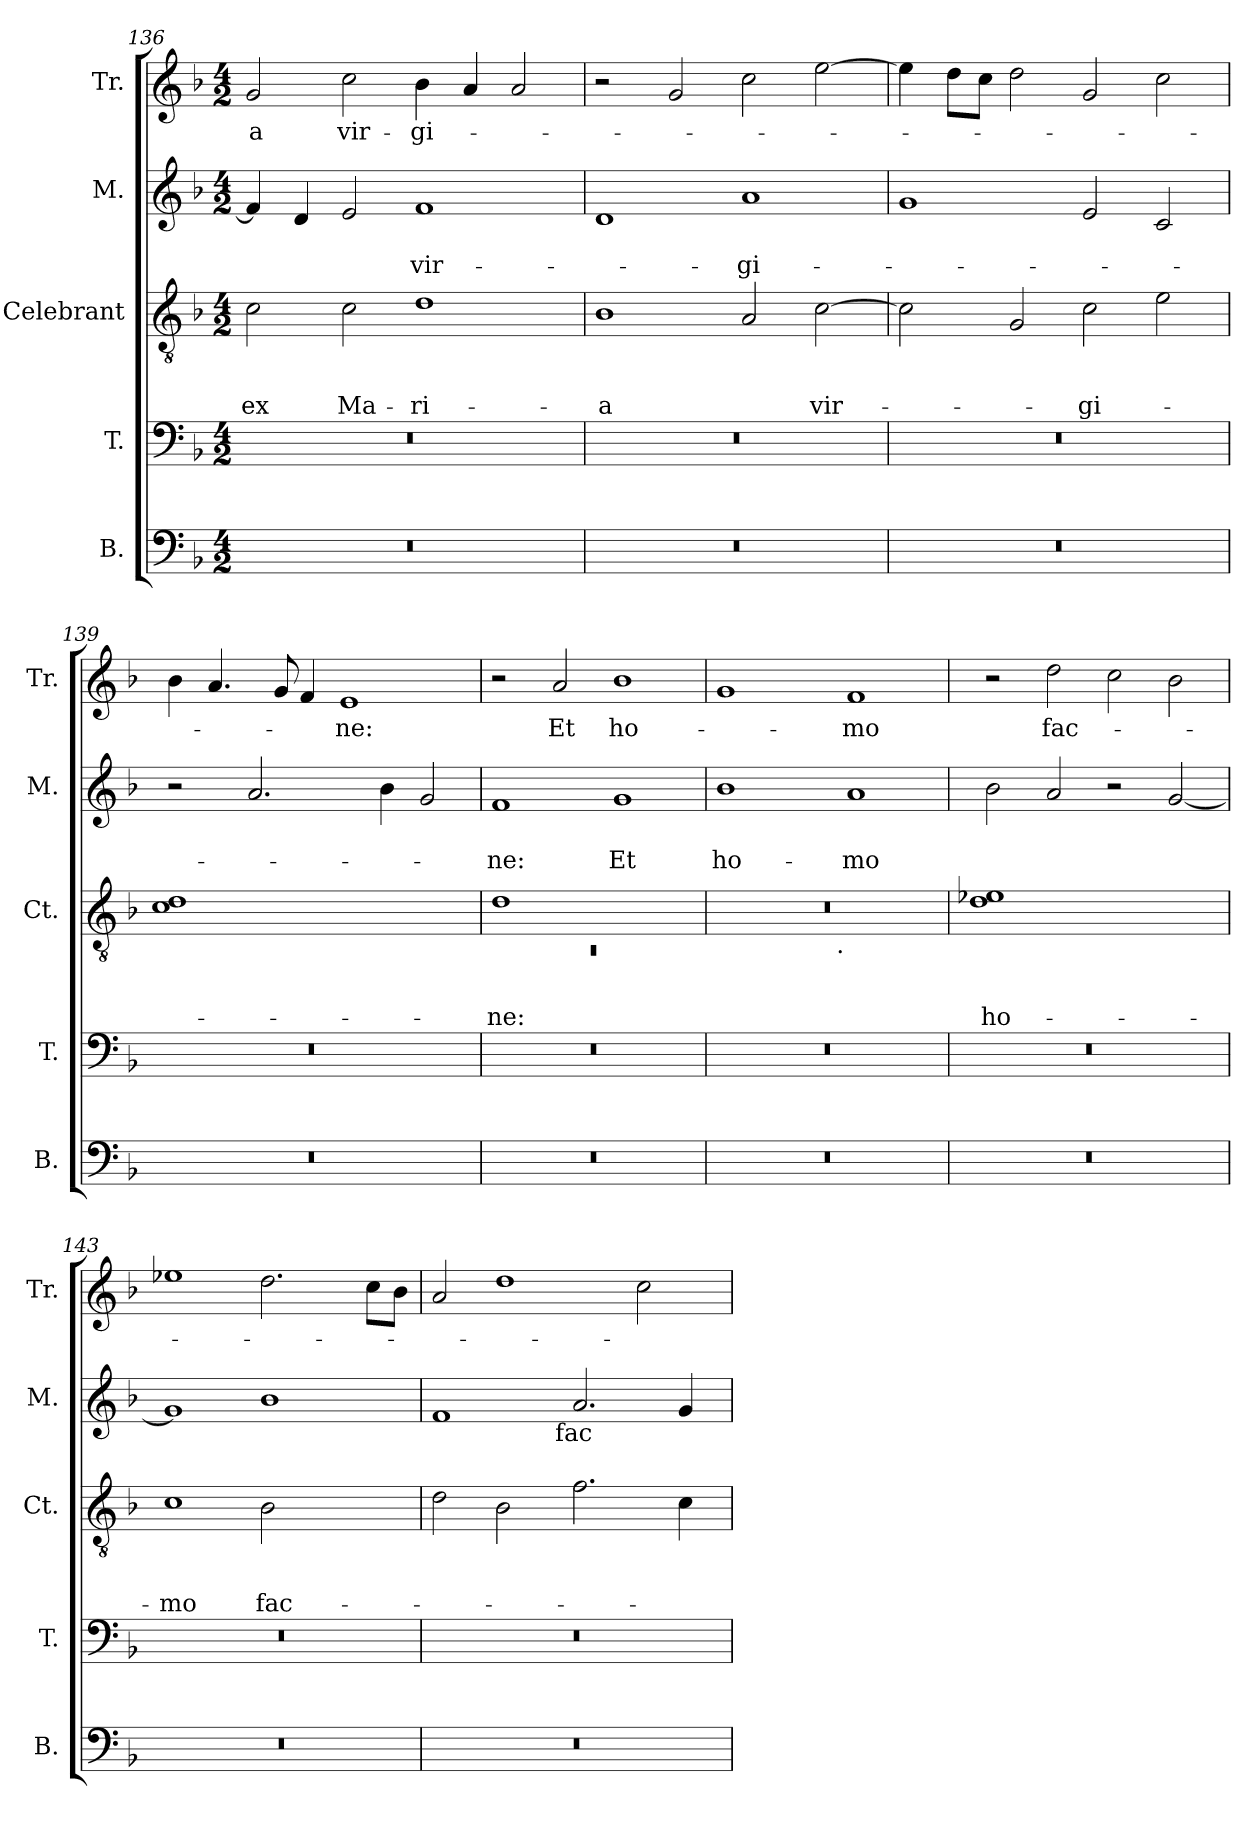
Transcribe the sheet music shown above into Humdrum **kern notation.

**kern	**kern	**kern	**text	**text	**text	**kern	**text	**text	**kern	**text
*part5	*part4	*part3	*part3	*part3	*part3	*part2	*part2	*part2	*part1	*part1
*staff5	*staff4	*staff3	*staff3	*staff3	*staff3	*staff2	*staff2	*staff2	*staff1	*staff1
*I"B.	*I"T.	*I"Celebrant	*	*	*	*I"M.	*	*	*I"Tr.	*
*I'B.	*I'T.	*I'Ct.	*	*	*	*I'M.	*	*	*I'Tr.	*
*clefF4	*clefF4	*clefGv2	*	*	*	*clefG2	*	*	*clefG2	*
*k[b-]	*k[b-]	*k[b-]	*	*	*	*k[b-]	*	*	*k[b-]	*
*F:	*F:	*F:	*	*	*	*F:	*	*	*F:	*
*M4/2	*M4/2	*M4/2	*	*	*	*M4/2	*	*	*M4/2	*
=136	=136	=136	=136	=136	=136	=136	=136	=136	=136	=136
!	!	!	!	!	!LO:LY:b	!	!	!	!	!LO:LY:b
0r	0r	2c\	.	.	ex	4f/]	.	.	2g/	-a
.	.	.	.	.	.	4d/	.	.	.	.
!	!	!	!	!	!LO:LY:b	!	!	!	!	!LO:LY:b
.	.	2c\	.	.	Ma-	2e/	.	.	2cc\	vir-
!	!	!	!	!	!LO:LY:b	!	!	!LO:LY:b	!	!LO:LY:b
.	.	1d	.	.	-ri-	1f	.	vir-	4b-\	-gi-
.	.	.	.	.	.	.	.	.	4a/	.
.	.	.	.	.	.	.	.	.	2a/	.
!!LO:PB:g=z
=137	=137	=137	=137	=137	=137	=137	=137	=137	=137	=137
!	!	!	!	!	!LO:LY:b:rj	!	!	!	!	!
0r	0r	1B-	.	.	-a	1d	.	.	2r	.
.	.	.	.	.	.	.	.	.	2g/	.
!	!	!	!	!	!	!	!	!LO:LY:b	!	!
.	.	2A/	.	.	.	1a	.	-gi-	2cc\	.
!	!	!	!	!	!LO:LY:b	!	!	!	!	!
.	.	[>2c\	.	.	vir-	.	.	.	[>2ee\	.
=138	=138	=138	=138	=138	=138	=138	=138	=138	=138	=138
0r	0r	2c\]	.	.	.	1g	.	.	4ee\]	.
.	.	.	.	.	.	.	.	.	8dd\L	.
.	.	.	.	.	.	.	.	.	8cc\J	.
.	.	2G/	.	.	.	.	.	.	2dd\	.
!	!	!	!	!	!LO:LY:b	!	!	!	!	!
.	.	2c\	.	.	-gi-	2e/	.	.	2g/	.
.	.	2e\	.	.	.	2c/	.	.	2cc\	.
=139	=139	=139	=139	=139	=139	=139	=139	=139	=139	=139
0r	0r	1c 1d	.	.	.	2r	.	.	4b-\	.
.	.	.	.	.	.	.	.	.	4.a/	.
.	.	.	.	.	.	2.a/	.	.	.	.
.	.	.	.	.	.	.	.	.	8g/	.
.	.	.	.	.	.	.	.	.	4f/	.
!	!	!	!	!	!	!	!	!	!	!LO:LY:b
.	.	1ryy	.	.	.	.	.	.	1e	-ne:
.	.	.	.	.	.	4b-\	.	.	.	.
.	.	.	.	.	.	2g/	.	.	.	.
=140	=140	=140	=140	=140	=140	=140	=140	=140	=140	=140
*	*	*^	*	*	*	*	*	*	*	*
!	!	!	!LO:N:vis=1	!	!	!LO:LY:b	!	!	!LO:LY:b	!	!
0r	0r	1d	0rC	.	.	-ne:	1f	.	-ne:	2r	.
!	!	!	!	!	!	!	!	!	!	!	!LO:LY:b
.	.	.	.	.	.	.	.	.	.	2a/	Et
!	!	!	!	!	!	!	!	!	!LO:LY:b	!	!LO:LY:b
.	.	1ryy	.	.	.	.	1g	.	Et	1b-	ho-
=141	=141	=141	=141	=141	=141	=141	=141	=141	=141	=141	=141
!	!	!	!	!	!	!	!	!	!LO:LY:b	!	!
0r	0r	0r	2ryy	.	.	.	1b-	.	ho-	1g	.
.	.	.	4...ryy	.	.	.	.	.	.	.	.
!	!	!	!LO:TX:b:t=.	!	!	!	!	!	!	!	!
.	.	.	1ryy	.	.	.	.	.	.	.	.
!	!	!	!	!	!	!	!	!	!LO:LY:b	!	!LO:LY:b
.	.	.	.	.	.	.	1a	.	-mo	1f	-mo
.	.	.	32ryy	.	.	.	.	.	.	.	.
!!LO:LB:g=z
=142	=142	=142	=142	=142	=142	=142	=142	=142	=142	=142	=142
!	!	!	!	!	!	!LO:LY:b	!	!	!	!	!
*	*	*v	*v	*	*	*	*	*	*	*	*
0r	0r	1d 1e-X	.	.	ho-	2b-\	.	.	2r	.
!	!	!	!	!	!	!	!	!	!	!LO:LY:b
.	.	.	.	.	.	2a/	.	.	2dd\	fac-
.	.	1ryy	.	.	.	2r	.	.	2cc\	.
.	.	.	.	.	.	[<2g/	.	.	2b-\	.
=143	=143	=143	=143	=143	=143	=143	=143	=143	=143	=143
!	!	!	!	!	!LO:LY:b	!	!	!	!	!
0r	0r	1c	.	.	-mo	1g]	.	.	1ee-X	.
!	!	!	!	!	!LO:LY:b	!	!	!	!	!
.	.	2B-\	.	.	fac-	1b-	.	.	2.dd\	.
.	.	2ryy	.	.	.	.	.	.	.	.
.	.	.	.	.	.	.	.	.	8cc\L	.
.	.	.	.	.	.	.	.	.	8b-\J	.
=144	=144	=144	=144	=144	=144	=144	=144	=144	=144	=144
*	*	*	*	*	*	*^	*	*	*	*
0r	0r	2d\	.	.	.	1f	2...ryy	.	.	2a/	.
.	.	2B-\	.	.	.	.	.	.	.	1dd	.
!	!	!	!	!	!	!	!LO:TX:b:t=fac	!	!	!	!
.	.	.	.	.	.	.	1ryy	.	.	.	.
.	.	2.f\	.	.	.	2.a/	.	.	.	.	.
.	.	.	.	.	.	.	.	.	.	2cc\	.
.	.	4c\	.	.	.	4g/	.	.	.	.	.
.	.	.	.	.	.	.	16ryy	.	.	.	.
*	*	*	*	*	*	*v	*v	*	*	*	*
=	=	=	=	=	=	=	=	=	=	=
*-	*-	*-	*-	*-	*-	*-	*-	*-	*-	*-
